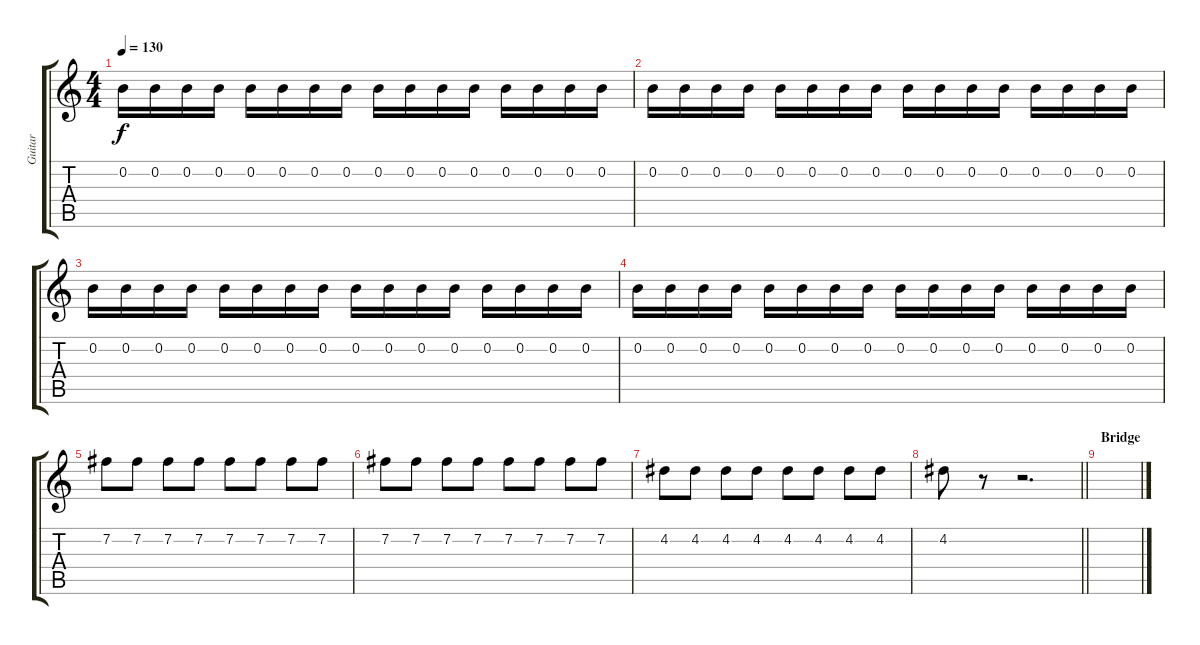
\track ("Guitar" "Guitar") {instrument distortionguitar}
\staff {score tabs}
\tuning (E4 B3 G3 D3 A2 E2) {hide}
\ts (4 4)
\tempo 130
\clef g2
\ks c
0.2.16{dy f} 0.2.16 0.2.16 0.2.16 0.2.16 0.2.16 0.2.16 0.2.16 0.2.16 0.2.16 0.2.16 0.2.16 0.2.16 0.2.16 0.2.16 0.2.16 |
0.2.16 0.2.16 0.2.16 0.2.16 0.2.16 0.2.16 0.2.16 0.2.16 0.2.16 0.2.16 0.2.16 0.2.16 0.2.16 0.2.16 0.2.16 0.2.16 |
0.2.16 0.2.16 0.2.16 0.2.16 0.2.16 0.2.16 0.2.16 0.2.16 0.2.16 0.2.16 0.2.16 0.2.16 0.2.16 0.2.16 0.2.16 0.2.16 |
0.2.16 0.2.16 0.2.16 0.2.16 0.2.16 0.2.16 0.2.16 0.2.16 0.2.16 0.2.16 0.2.16 0.2.16 0.2.16 0.2.16 0.2.16 0.2.16 |
7.2.8 7.2.8 7.2.8 7.2.8 7.2.8 7.2.8 7.2.8 7.2.8 |
7.2.8 7.2.8 7.2.8 7.2.8 7.2.8 7.2.8 7.2.8 7.2.8 |
4.2.8 4.2.8 4.2.8 4.2.8 4.2.8 4.2.8 4.2.8 4.2.8 |
\barLineRight lightlight
4.2.8 r.8 r.2{d} |
\section ("" "Bridge")
